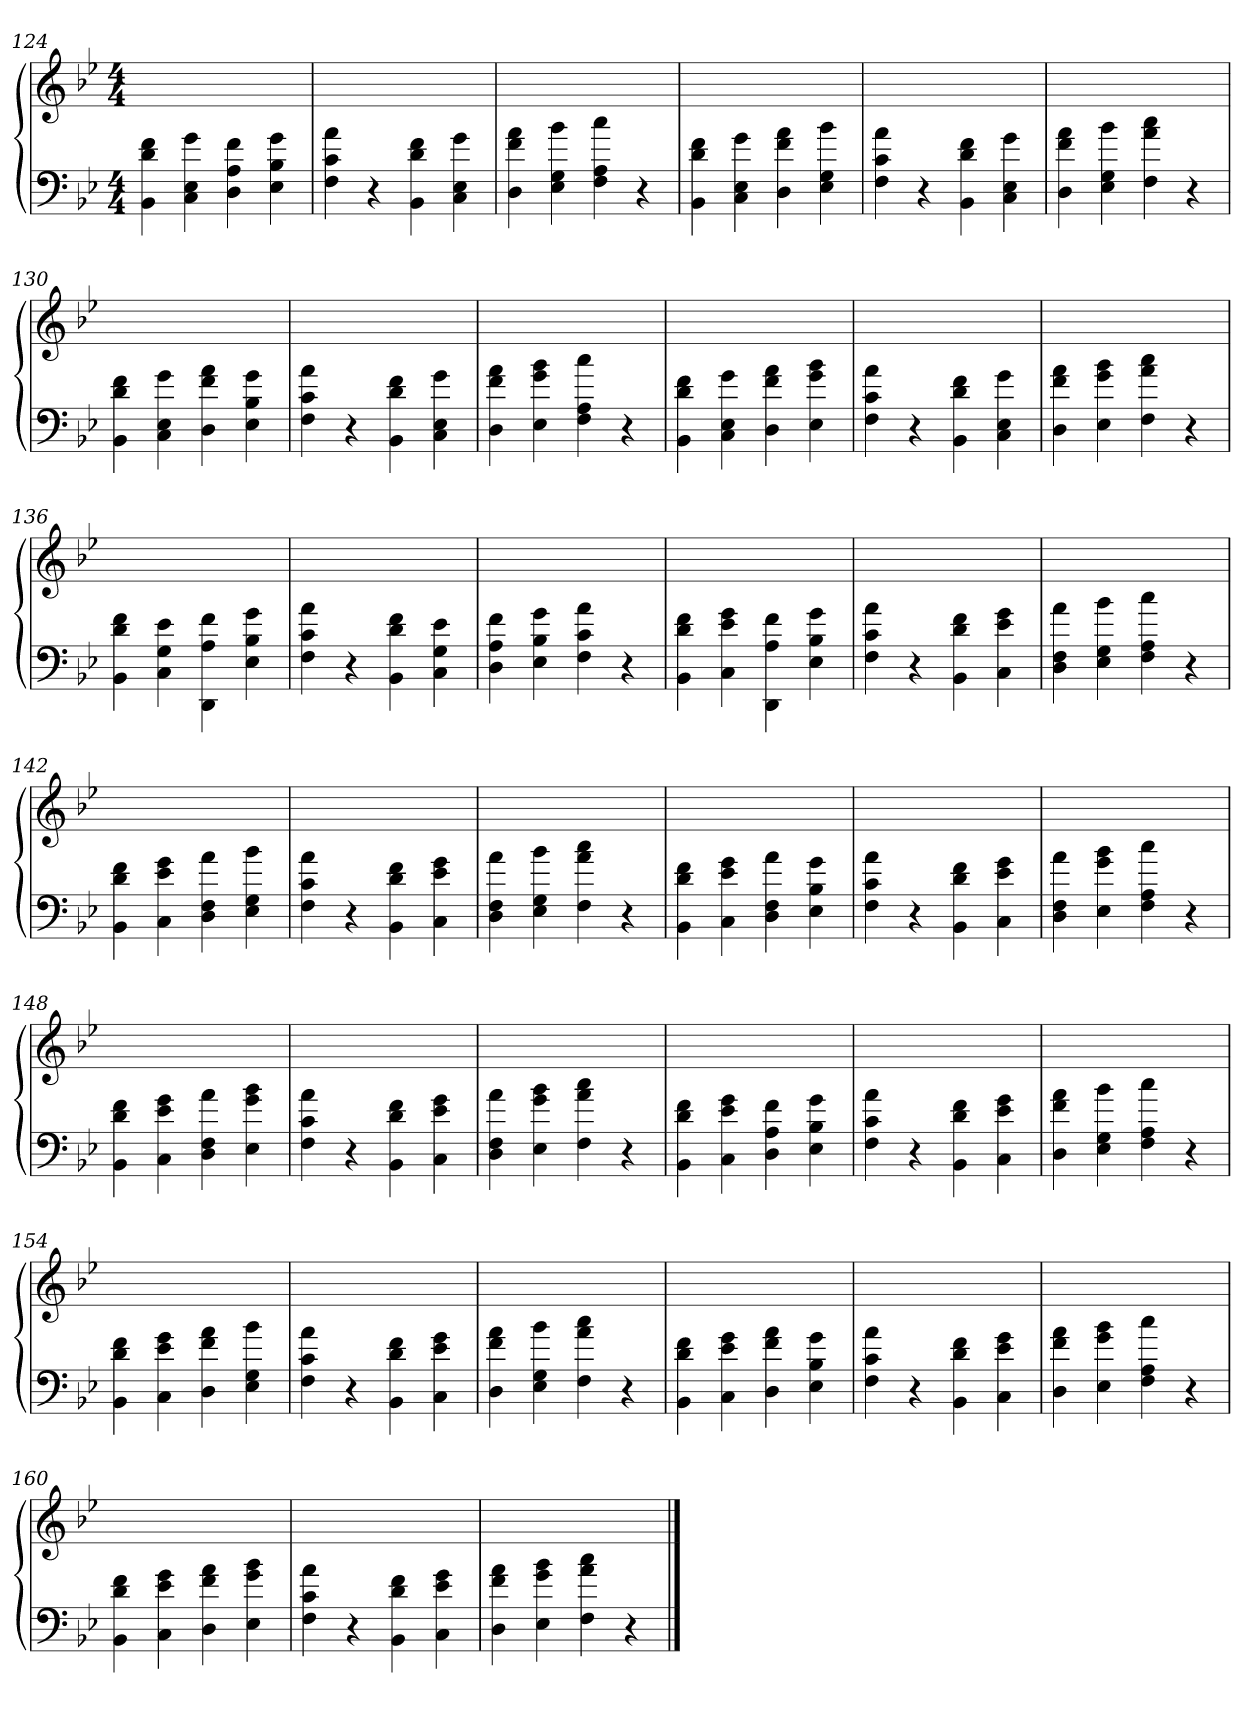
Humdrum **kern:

**kern	**kern
*part2	*part1
*staff2	*staff1
*clefF4	*clefG2
*k[b-e-]	*k[b-e-]
*B-:	*B-:
*M4/4	*M4/4
=124	=124
4BB- 4d 4f	1ryy
4C 4E- 4g	.
4D 4A 4f	.
4E- 4B- 4g	.
=125	=125
4F 4c 4a	1ryy
4r	.
4BB- 4d 4f	.
4C 4E- 4g	.
=126	=126
4D 4f 4a	1ryy
4E- 4G 4b-	.
4F 4A 4cc	.
4r	.
=127	=127
4BB- 4d 4f	1ryy
4C 4E- 4g	.
4D 4f 4a	.
4E- 4G 4b-	.
=128	=128
4F 4c 4a	1ryy
4r	.
4BB- 4d 4f	.
4C 4E- 4g	.
=129	=129
4D 4f 4a	1ryy
4E- 4G 4b-	.
4F 4a 4cc	.
4r	.
=130	=130
4BB- 4d 4f	1ryy
4C 4E- 4g	.
4D 4f 4a	.
4E- 4B- 4g	.
=131	=131
4F 4c 4a	1ryy
4r	.
4BB- 4d 4f	.
4C 4E- 4g	.
=132	=132
4D 4f 4a	1ryy
4E- 4g 4b-	.
4F 4A 4cc	.
4r	.
=133	=133
4BB- 4d 4f	1ryy
4C 4E- 4g	.
4D 4f 4a	.
4E- 4g 4b-	.
=134	=134
4F 4c 4a	1ryy
4r	.
4BB- 4d 4f	.
4C 4E- 4g	.
=135	=135
4D 4f 4a	1ryy
4E- 4g 4b-	.
4F 4a 4cc	.
4r	.
=136	=136
4BB- 4d 4f	1ryy
4C 4G 4e-	.
4DD 4A 4f	.
4E- 4B- 4g	.
=137	=137
4F 4c 4a	1ryy
4r	.
4BB- 4d 4f	.
4C 4G 4e-	.
=138	=138
4D 4A 4f	1ryy
4E- 4B- 4g	.
4F 4c 4a	.
4r	.
=139	=139
4BB- 4d 4f	1ryy
4C 4e- 4g	.
4DD 4A 4f	.
4E- 4B- 4g	.
=140	=140
4F 4c 4a	1ryy
4r	.
4BB- 4d 4f	.
4C 4e- 4g	.
=141	=141
4D 4F 4a	1ryy
4E- 4G 4b-	.
4F 4A 4cc	.
4r	.
=142	=142
4BB- 4d 4f	1ryy
4C 4e- 4g	.
4D 4F 4a	.
4E- 4G 4b-	.
=143	=143
4F 4c 4a	1ryy
4r	.
4BB- 4d 4f	.
4C 4e- 4g	.
=144	=144
4D 4F 4a	1ryy
4E- 4G 4b-	.
4F 4a 4cc	.
4r	.
=145	=145
4BB- 4d 4f	1ryy
4C 4e- 4g	.
4D 4F 4a	.
4E- 4B- 4g	.
=146	=146
4F 4c 4a	1ryy
4r	.
4BB- 4d 4f	.
4C 4e- 4g	.
=147	=147
4D 4F 4a	1ryy
4E- 4g 4b-	.
4F 4A 4cc	.
4r	.
=148	=148
4BB- 4d 4f	1ryy
4C 4e- 4g	.
4D 4F 4a	.
4E- 4g 4b-	.
=149	=149
4F 4c 4a	1ryy
4r	.
4BB- 4d 4f	.
4C 4e- 4g	.
=150	=150
4D 4F 4a	1ryy
4E- 4g 4b-	.
4F 4a 4cc	.
4r	.
=151	=151
4BB- 4d 4f	1ryy
4C 4e- 4g	.
4D 4A 4f	.
4E- 4B- 4g	.
=152	=152
4F 4c 4a	1ryy
4r	.
4BB- 4d 4f	.
4C 4e- 4g	.
=153	=153
4D 4f 4a	1ryy
4E- 4G 4b-	.
4F 4A 4cc	.
4r	.
=154	=154
4BB- 4d 4f	1ryy
4C 4e- 4g	.
4D 4f 4a	.
4E- 4G 4b-	.
=155	=155
4F 4c 4a	1ryy
4r	.
4BB- 4d 4f	.
4C 4e- 4g	.
=156	=156
4D 4f 4a	1ryy
4E- 4G 4b-	.
4F 4a 4cc	.
4r	.
=157	=157
4BB- 4d 4f	1ryy
4C 4e- 4g	.
4D 4f 4a	.
4E- 4B- 4g	.
=158	=158
4F 4c 4a	1ryy
4r	.
4BB- 4d 4f	.
4C 4e- 4g	.
=159	=159
4D 4f 4a	1ryy
4E- 4g 4b-	.
4F 4A 4cc	.
4r	.
=160	=160
4BB- 4d 4f	1ryy
4C 4e- 4g	.
4D 4f 4a	.
4E- 4g 4b-	.
=161	=161
4F 4c 4a	1ryy
4r	.
4BB- 4d 4f	.
4C 4e- 4g	.
=162	=162
4D 4f 4a	1ryy
4E- 4g 4b-	.
4F 4a 4cc	.
4r	.
==	==
*-	*-
